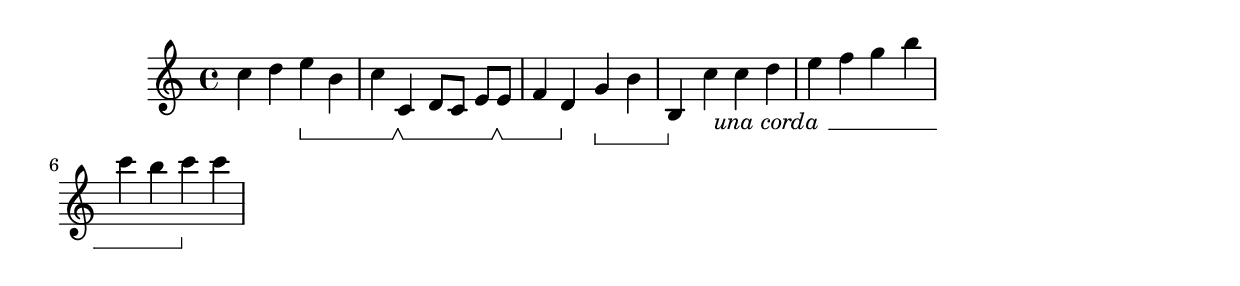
\version "2.14.0"

\header {

    texidoc = "The brackets of a piano pedal should start and end at
 the left side of the note. If a note is shared between two brackets,
 these ends are flared.

At a line-break, there are no vertical endings.  " }

\score {
     \relative c'' {
        \set Staff.pedalSustainStyle = #'bracket

        c4 d e \sustainOn b c c, \sustainOff \sustainOn  d8[ c]  e8[ 
	    e \sustainOff \sustainOn]  f4 d
        \sustainOff g \sustainOn b b, \sustainOff c'

        \set Staff.pedalUnaCordaStyle = #'mixed

        c4 d \unaCorda e f g
        b  | \break c b c \treCorde c
    }
    \layout { ragged-right = ##t }
}
